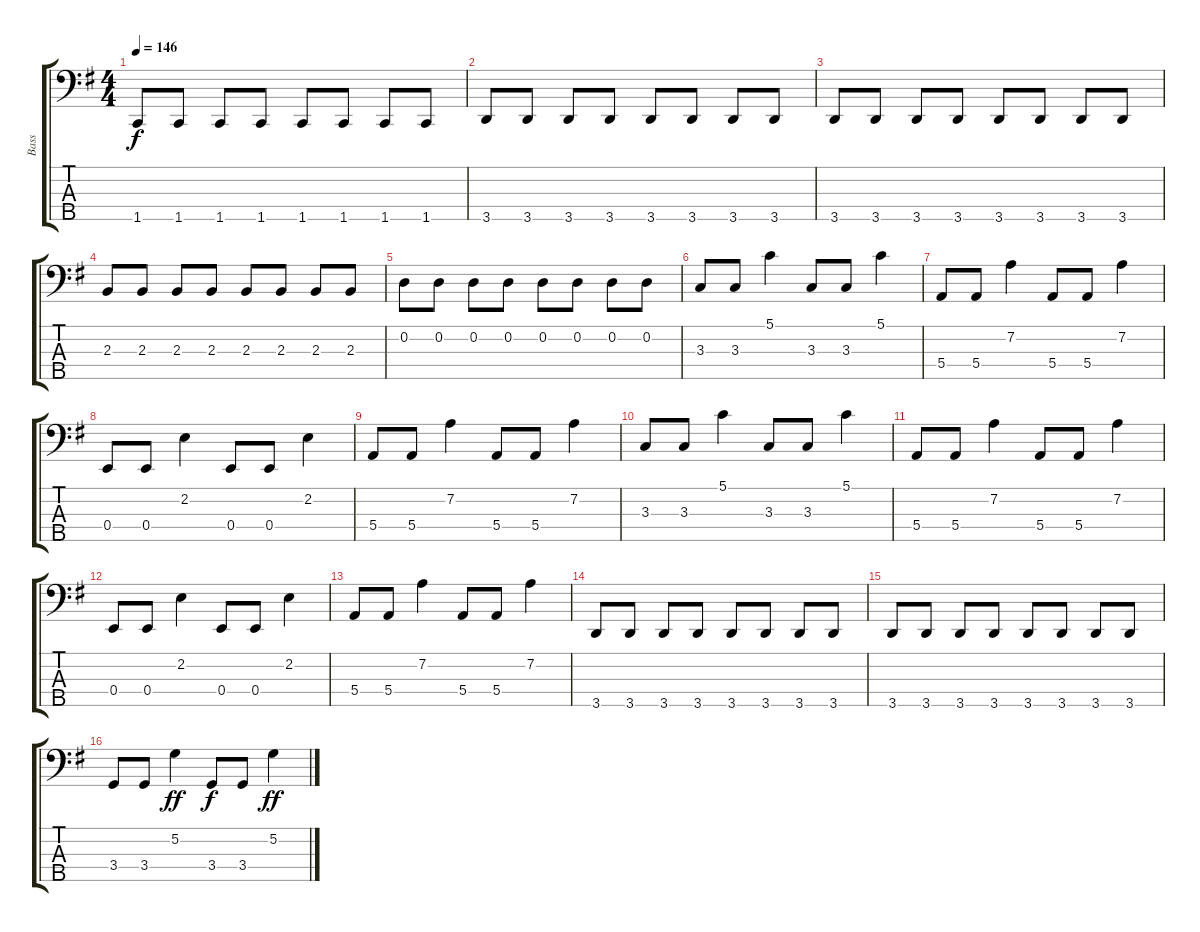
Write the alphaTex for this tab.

\track ("Bass" "Bass") {instrument electricbassfinger}
\staff {score tabs}
\tuning (G2 D2 A1 E1 B0) {hide}
\ts (4 4)
\tempo 146
\clef f4
\ks g
1.5.8{dy f} 1.5.8 1.5.8 1.5.8 1.5.8 1.5.8 1.5.8 1.5.8 |
3.5.8 3.5.8 3.5.8 3.5.8 3.5.8 3.5.8 3.5.8 3.5.8 |
3.5.8 3.5.8 3.5.8 3.5.8 3.5.8 3.5.8 3.5.8 3.5.8 |
2.3.8 2.3.8 2.3.8 2.3.8 2.3.8 2.3.8 2.3.8 2.3.8 |
0.2.8 0.2.8 0.2.8 0.2.8 0.2.8 0.2.8 0.2.8 0.2.8 |
3.3.8 3.3.8 5.1.4 3.3.8 3.3.8 5.1.4 |
5.4.8 5.4.8 7.2.4 5.4.8 5.4.8 7.2.4 |
0.4.8 0.4.8 2.2.4 0.4.8 0.4.8 2.2.4 |
5.4.8 5.4.8 7.2.4 5.4.8 5.4.8 7.2.4 |
3.3.8 3.3.8 5.1.4 3.3.8 3.3.8 5.1.4 |
5.4.8 5.4.8 7.2.4 5.4.8 5.4.8 7.2.4 |
0.4.8 0.4.8 2.2.4 0.4.8 0.4.8 2.2.4 |
5.4.8 5.4.8 7.2.4 5.4.8 5.4.8 7.2.4 |
3.5.8 3.5.8 3.5.8 3.5.8 3.5.8 3.5.8 3.5.8 3.5.8 |
3.5.8 3.5.8 3.5.8 3.5.8 3.5.8 3.5.8 3.5.8 3.5.8 |
3.4.8 3.4.8 5.2.4{dy ff} 3.4.8{dy f} 3.4.8 5.2.4{dy ff}
